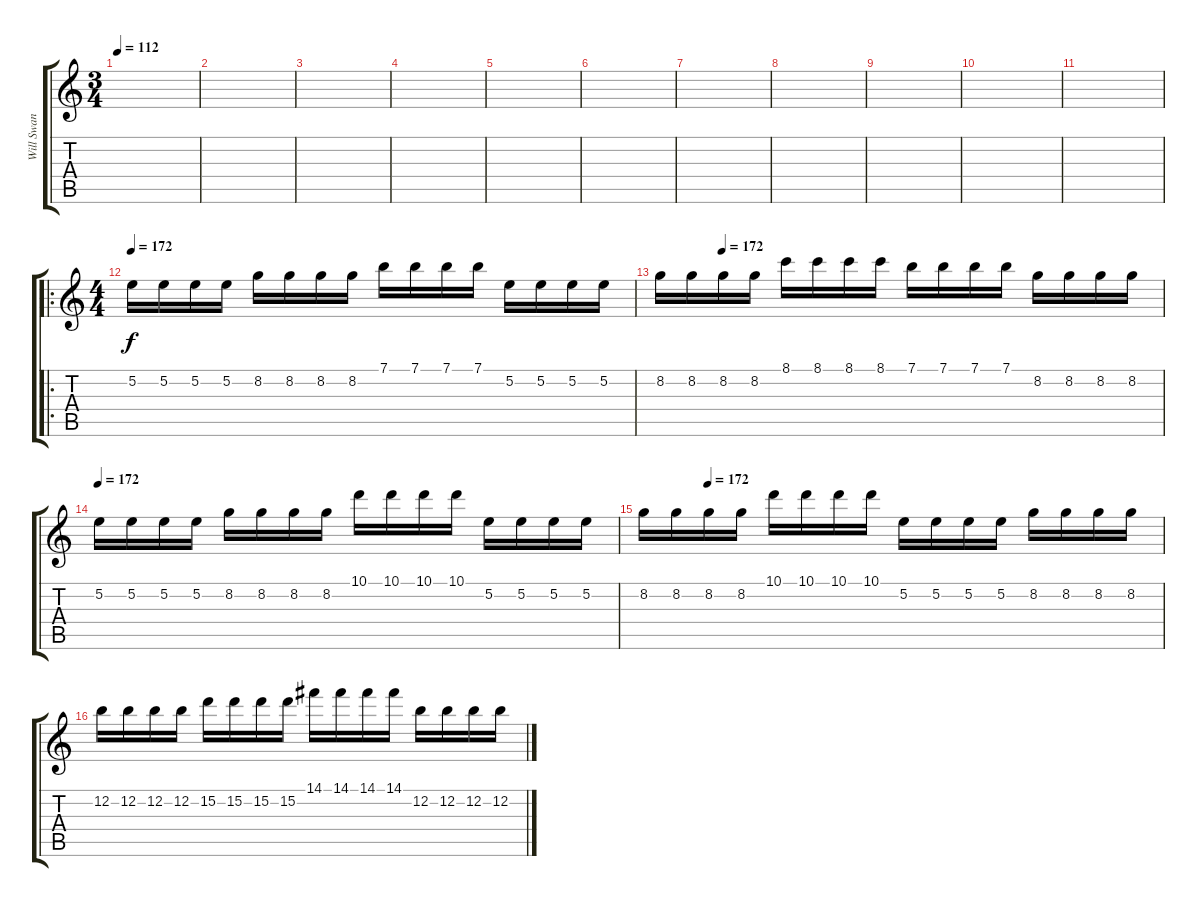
\track ("Will Swan" "Will Swan") {instrument overdrivenguitar}
\staff {score tabs}
\tuning (E4 B3 G3 D3 A2 D2) {hide}
\ts (3 4)
\tempo 112
\clef g2
\ks c
|
|
|
|
|
|
|
|
|
|
|
\ro
\ts (4 4)
\tempo 172
5.2.16 5.2.16 5.2.16 5.2.16 8.2.16 8.2.16 8.2.16 8.2.16 7.1.16 7.1.16 7.1.16 7.1.16 5.2.16 5.2.16 5.2.16 5.2.16 |
\tempo (172 0.125)
8.2.16 8.2.16 8.2.16 8.2.16 8.1.16 8.1.16 8.1.16 8.1.16 7.1.16 7.1.16 7.1.16 7.1.16 8.2.16 8.2.16 8.2.16 8.2.16 |
\tempo 172
5.2.16 5.2.16 5.2.16 5.2.16 8.2.16 8.2.16 8.2.16 8.2.16 10.1.16 10.1.16 10.1.16 10.1.16 5.2.16 5.2.16 5.2.16 5.2.16 |
\tempo (172 0.125)
8.2.16 8.2.16 8.2.16 8.2.16 10.1.16 10.1.16 10.1.16 10.1.16 5.2.16 5.2.16 5.2.16 5.2.16 8.2.16 8.2.16 8.2.16 8.2.16 |
12.2.16 12.2.16 12.2.16 12.2.16 15.2.16 15.2.16 15.2.16 15.2.16 14.1.16 14.1.16 14.1.16 14.1.16 12.2.16 12.2.16 12.2.16 12.2.16
